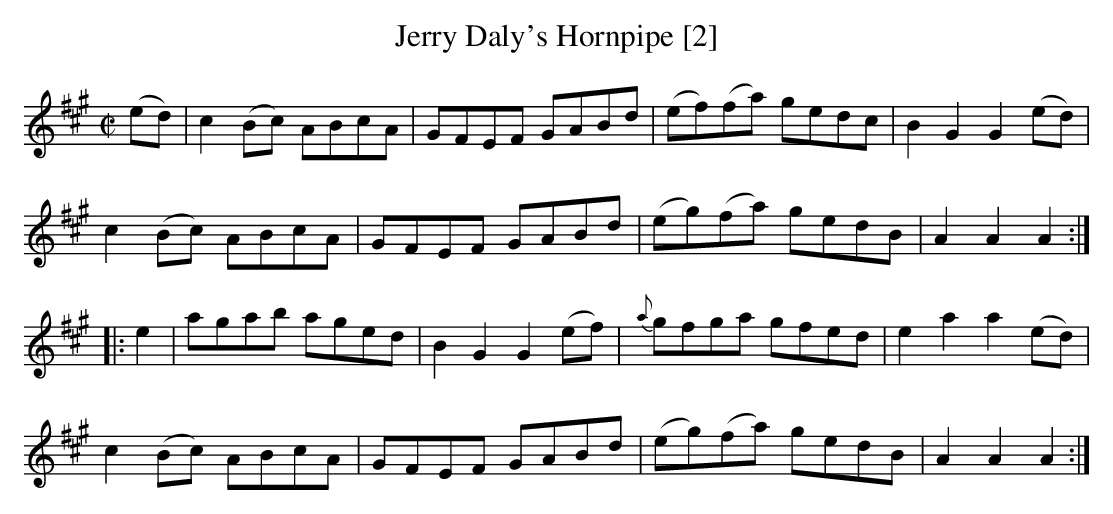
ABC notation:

X:1
T:Jerry Daly's Hornpipe [2]
M:C|
L:1/8
K:A
(ed) | c2 (Bc) ABcA | GFEF GABd | (ef)(fa) gedc | B2G2G2 (ed) |
c2 (Bc) ABcA | GFEF GABd | (eg)(fa) gedB | A2A2A2 :|
|: e2 | agab aged | B2G2G2 (ef) | {a}gfga gfed | e2a2a2 (ed) |
c2 (Bc) ABcA | GFEF GABd | (eg)(fa) gedB | A2A2A2 :|
